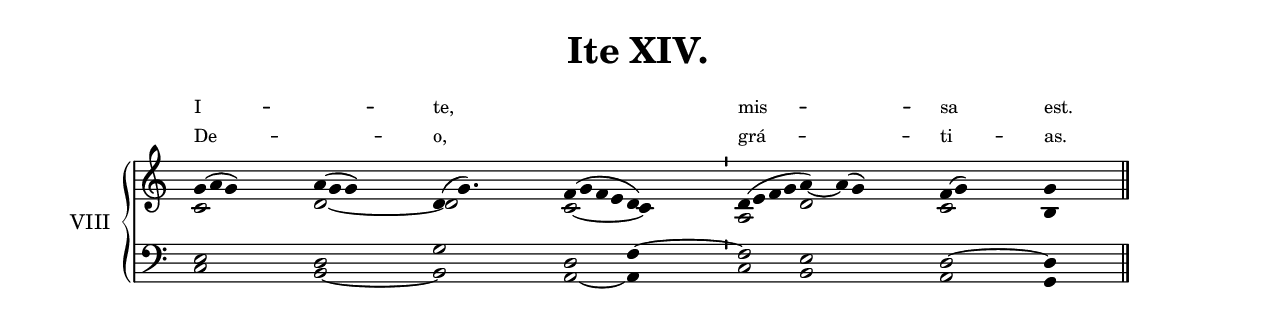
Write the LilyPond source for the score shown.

\version "2.18"
\include "gregorian.ly"
\include "noh2.ily"

%Page reference: page v.83
%(volume.page)

global = {
 \key g \mixolydian
 \cadenzaOn 
 \override Glissando #'thickness = #2.0
}

\header {
  title = \markup \center-column {"Ite XIV." \vspace #1 }
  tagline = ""
  composer = ""
}

\paper {
 #(include-special-characters)
  oddHeaderMarkup = \markup \fill-line {
    \line {}
    \center-column {
      \on-the-fly #first-page     " "
      \on-the-fly #not-first-page ""
    }
    \line { \on-the-fly #print-page-number-check-first \fromproperty #'page:page-number-string }
  }
  evenHeaderMarkup = \markup \fill-line {
    \line { \on-the-fly #print-page-number-check-first \fromproperty #'page:page-number-string }
    \center-column { "" }
    \line {}
  }
}

chantTextA = \lyricmode {
I -- _ te, _ mis -- sa est. }
chantTextB = \lyricmode {
De -- _ o, _ grá -- ti -- as. }

chantMusic = {
\tieDown   g'4 ( a'4 g'4) a'4 ( g'4 g'4) d'4 ( g'4.) f'4 ( g'4 f'4 e'4 d'4) \divisioMinima
 d'4 ( e'4 f'4 g'4 a'4) ~ a'4 ( g'4) f'4 ( g'4) g'4 \finalis

}

altoMusic = {
c'2*3/2 d'2*3/2 ~ d'2*5/4 c'2*4/2 ~ c'4 \divisioMinima
a2*4/2 d'2*3/2 c'2 b4 \finalis
}

tenorMusic = {
e2*3/2 d2*3/2 g2*5/4 d2*4/2 f4 ~ \divisioMinima
f2*4/2 e2*3/2 d2 ~ d4 \finalis
}

bassMusic = {
c2*3/2 b,2*3/2 ~ b,2*5/4 a,2*4/2 ~ a,4 \divisioMinima
c2*4/2 b,2*3/2 a,2 g,4 \finalis
}

voiceLines = {
\voiceLineStyle


}

\score{
  <<
    \new Lyrics = "chanta"
    \new Lyrics = "chantb"
    \new GrandStaff <<
      \set GrandStaff.autoBeaming = ##f
      \set GrandStaff.instrumentName = \markup \center-column {
        "VIII"
      }
      \new Staff = up <<
        \new Voice = "chant" {
          \voiceOne \global \chantMusic
        }
        \new Voice {
          \voiceTwo \global \altoMusic
        }
      >>

      \new Staff = down <<
        \clef bass
        \new Voice {
          \voiceOne \global \tenorMusic
        }
        \new Voice {
          \voiceTwo \global \bassMusic
        }
	\new Voice {
        \voiceThree \global \voiceLines
        }
      >>
    >>
    \context Lyrics = "chanta" {
      \lyricsto chant {
      \chantTextA
    }
    }
    \context Lyrics = "chantb" {
      \lyricsto chant {
      \chantTextB
    }
    }
  >>
  \layout{
  }
  
}
